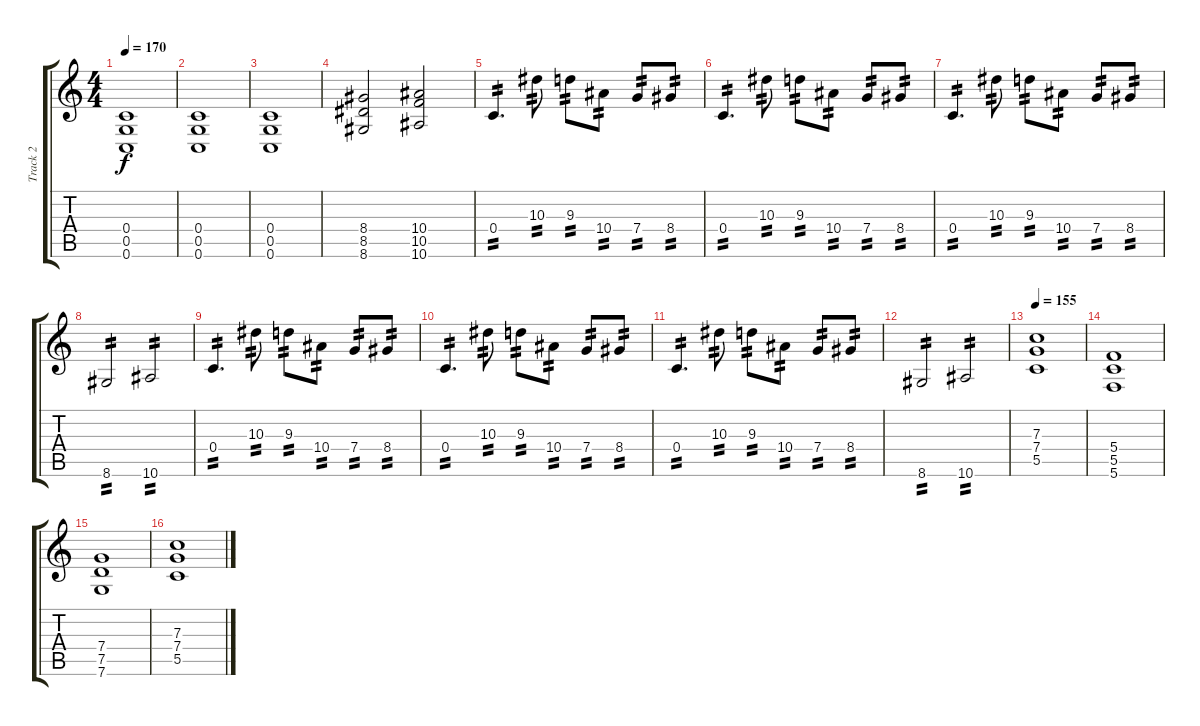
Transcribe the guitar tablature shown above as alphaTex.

\track ("Track 2" "Track 2") {instrument distortionguitar}
\staff {score tabs}
\tuning (D4 A3 F3 C3 G2 C2) {hide}
\ts (4 4)
\tempo 170
\clef g2
\ks c
(0.4 0.5 0.6).1{dy f} |
(0.4 0.5 0.6).1 |
(0.4 0.5 0.6).1 |
(8.4 8.5 8.6).2 (10.4 10.5 10.6).2 |
0.4.4{d tp 2} 10.3.8{tp 2} 9.3.8{tp 2} 10.4.8{tp 2} 7.4.8{tp 2} 8.4.8{tp 2} |
0.4.4{d tp 2} 10.3.8{tp 2} 9.3.8{tp 2} 10.4.8{tp 2} 7.4.8{tp 2} 8.4.8{tp 2} |
0.4.4{d tp 2} 10.3.8{tp 2} 9.3.8{tp 2} 10.4.8{tp 2} 7.4.8{tp 2} 8.4.8{tp 2} |
8.6.2{tp 2} 10.6.2{tp 2} |
0.4.4{d tp 2} 10.3.8{tp 2} 9.3.8{tp 2} 10.4.8{tp 2} 7.4.8{tp 2} 8.4.8{tp 2} |
0.4.4{d tp 2} 10.3.8{tp 2} 9.3.8{tp 2} 10.4.8{tp 2} 7.4.8{tp 2} 8.4.8{tp 2} |
0.4.4{d tp 2} 10.3.8{tp 2} 9.3.8{tp 2} 10.4.8{tp 2} 7.4.8{tp 2} 8.4.8{tp 2} |
8.6.2{tp 2} 10.6.2{tp 2} |
\tempo 155
(7.3 7.4 5.5).1 |
(5.4 5.5 5.6).1 |
(7.4 7.5 7.6).1 |
(7.3 7.4 5.5).1
